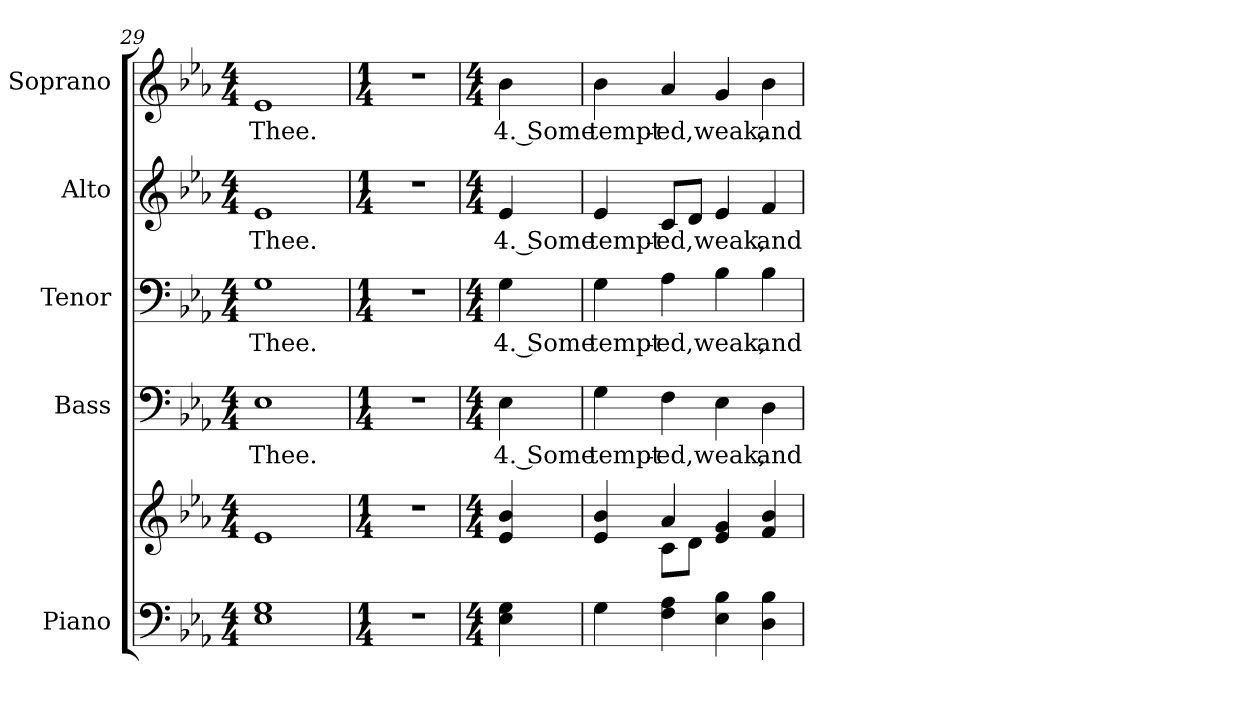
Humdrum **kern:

**kern	**kern	**kern	**text	**kern	**text	**kern	**text	**kern	**text
*part5	*part5	*part4	*part4	*part3	*part3	*part2	*part2	*part1	*part1
*staff6	*staff5	*staff4	*staff4	*staff3	*staff3	*staff2	*staff2	*staff1	*staff1
*I"Piano	*	*I"Bass	*	*I"Tenor	*	*I"Alto	*	*I"Soprano	*
*I'Pno.	*	*I'B.	*	*I'T.	*	*I'A.	*	*I'S.	*
*clefF4	*clefG2	*clefF4	*	*clefF4	*	*clefG2	*	*clefG2	*
*k[b-e-a-]	*k[b-e-a-]	*k[b-e-a-]	*	*k[b-e-a-]	*	*k[b-e-a-]	*	*k[b-e-a-]	*
*E-:	*E-:	*E-:	*	*E-:	*	*E-:	*	*E-:	*
*M4/4	*M4/4	*M4/4	*	*M4/4	*	*M4/4	*	*M4/4	*
=29	=29	=29	=29	=29	=29	=29	=29	=29	=29
!	!	!	!LO:LY:b:color=#000000	!	!	!	!	!	!
!	!	!	!	!	!LO:LY:b:color=#000000	!	!	!	!
!	!	!	!	!	!	!	!LO:LY:b:color=#000000	!	!
!	!	!	!	!	!	!	!	!	!LO:LY:b:color=#000000
1E-i 1Gi	1e-i	1E-i	Thee.	1Gi	Thee.	1e-i	Thee.	1e-i	Thee.
!!LO:PB:g=z
=30	=30	=30	=30	=30	=30	=30	=30	=30	=30
*M1/4	*M1/4	*M1/4	*	*M1/4	*	*M1/4	*	*M1/4	*
!LO:N:vis=1	!LO:N:vis=1	!LO:N:vis=1	!	!LO:N:vis=1	!	!LO:N:vis=1	!	!LO:N:vis=1	!
4r	4r	4r	.	4r	.	4r	.	4r	.
=31	=31	=31	=31	=31	=31	=31	=31	=31	=31
*M4/4	*M4/4	*M4/4	*	*M4/4	*	*M4/4	*	*M4/4	*
!	!	!	!LO:LY:b:color=#000000	!	!	!	!	!	!
!	!	!	!	!	!LO:LY:b:color=#000000	!	!	!	!
!	!	!	!	!	!	!	!LO:LY:b:color=#000000	!	!
!	!	!	!	!	!	!	!	!	!LO:LY:b:color=#000000
4E-i\ 4Gi	4e-i/ 4b-i	4E-i\	4. Some	4Gi\	4. Some	4e-i/	4. Some	4b-i\	4. Some
!!LO:PB:g=z
=32	=32	=32	=32	=32	=32	=32	=32	=32	=32
*	*^	*	*	*	*	*	*	*	*
!	!	!	!	!LO:LY:b:color=#000000	!	!	!	!	!	!
!	!	!	!	!	!	!LO:LY:b:color=#000000	!	!	!	!
!	!	!	!	!	!	!	!	!LO:LY:b:color=#000000	!	!
!	!	!	!	!	!	!	!	!	!	!LO:LY:b:color=#000000
4Gi\	4e-i/ 4b-i	4ryy	4Gi\	tempt-	4Gi\	tempt-	4e-i/	tempt-	4b-i\	tempt-
!	!	!	!	!LO:LY:b:color=#000000	!	!	!	!	!	!
!	!	!	!	!	!	!LO:LY:b:color=#000000	!	!	!	!
!	!	!	!	!	!	!	!	!LO:LY:b:color=#000000	!	!
!	!	!	!	!	!	!	!	!	!	!LO:LY:b:color=#000000
4Fi\ 4A-i	4a-i/	8ci\L	4Fi\	-ed,	4A-i\	-ed,	8ci/L	-ed,	4a-i/	-ed,
.	.	8di\J	.	.	.	.	8di/J	.	.	.
!	!	!	!	!LO:LY:b:color=#000000	!	!	!	!	!	!
!	!	!	!	!	!	!LO:LY:b:color=#000000	!	!	!	!
!	!	!	!	!	!	!	!	!LO:LY:b:color=#000000	!	!
!	!	!	!	!	!	!	!	!	!	!LO:LY:b:color=#000000
4E-i\ 4B-i	4e-i/ 4gi	2ryy	4E-i\	weak,	4B-i\	weak,	4e-i/	weak,	4gi/	weak,
!	!	!	!	!LO:LY:b:color=#000000	!	!	!	!	!	!
!	!	!	!	!	!	!LO:LY:b:color=#000000	!	!	!	!
!	!	!	!	!	!	!	!	!LO:LY:b:color=#000000	!	!
!	!	!	!	!	!	!	!	!	!	!LO:LY:b:color=#000000
4Di\ 4B-i	4fi/ 4b-i	.	4Di\	and	4B-i\	and	4fi/	and	4b-i\	and
*	*v	*v	*	*	*	*	*	*	*	*
=	=	=	=	=	=	=	=	=	=
*-	*-	*-	*-	*-	*-	*-	*-	*-	*-
